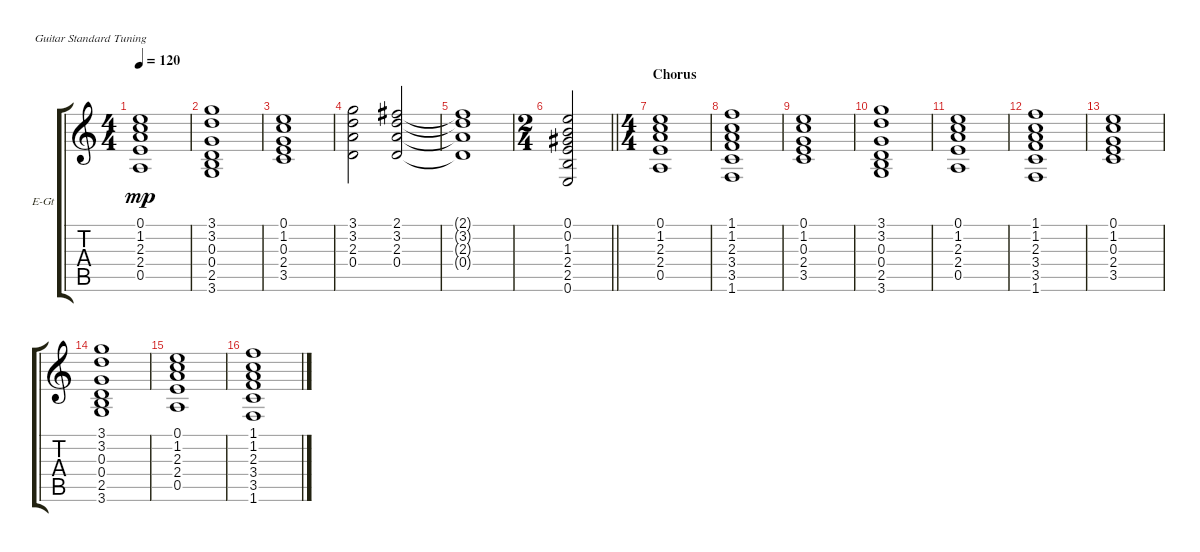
\defaultSystemsLayout 4
\bracketExtendMode groupsimilarinstruments
\firstSystemTrackNameOrientation horizontal
\otherSystemsTrackNameOrientation horizontal
\track ("Lead Acoustic" "E-Gt") {instrument electricguitarclean}
\staff {score tabs}
\tuning (E4 B3 G3 D3 A2 E2)
\ts (4 4)
\tempo 120
\clef g2
\ks aminor
(0.5 2.4 2.3 1.2 0.1).1{dy mp} |
(3.6 2.5 0.4 0.3 3.2 3.1).1 |
(3.5 2.4 0.3 1.2 0.1).1 |
(0.4 2.3 3.2 3.1).2 (0.4 2.3 3.2 2.1).2 |
(0.4{t} 2.3{t} 3.2{t} 2.1{t}).1 |
\ts (2 4)
\barLineRight lightlight
(0.6 2.5 2.4 1.3 0.2 0.1).2 |
\ts (4 4)
\section ("" "Chorus")
(0.5 2.4 2.3 1.2 0.1).1 |
(1.6 3.5 3.4 2.3 1.2 1.1).1 |
(3.5 2.4 0.3 1.2 0.1).1 |
(3.6 2.5 0.4 0.3 3.2 3.1).1 |
(0.5 2.4 2.3 1.2 0.1).1 |
(1.6 3.5 3.4 2.3 1.2 1.1).1 |
(3.5 2.4 0.3 1.2 0.1).1 |
(3.6 2.5 0.4 0.3 3.2 3.1).1 |
(0.5 2.4 2.3 1.2 0.1).1 |
(1.6 3.5 3.4 2.3 1.2 1.1).1
